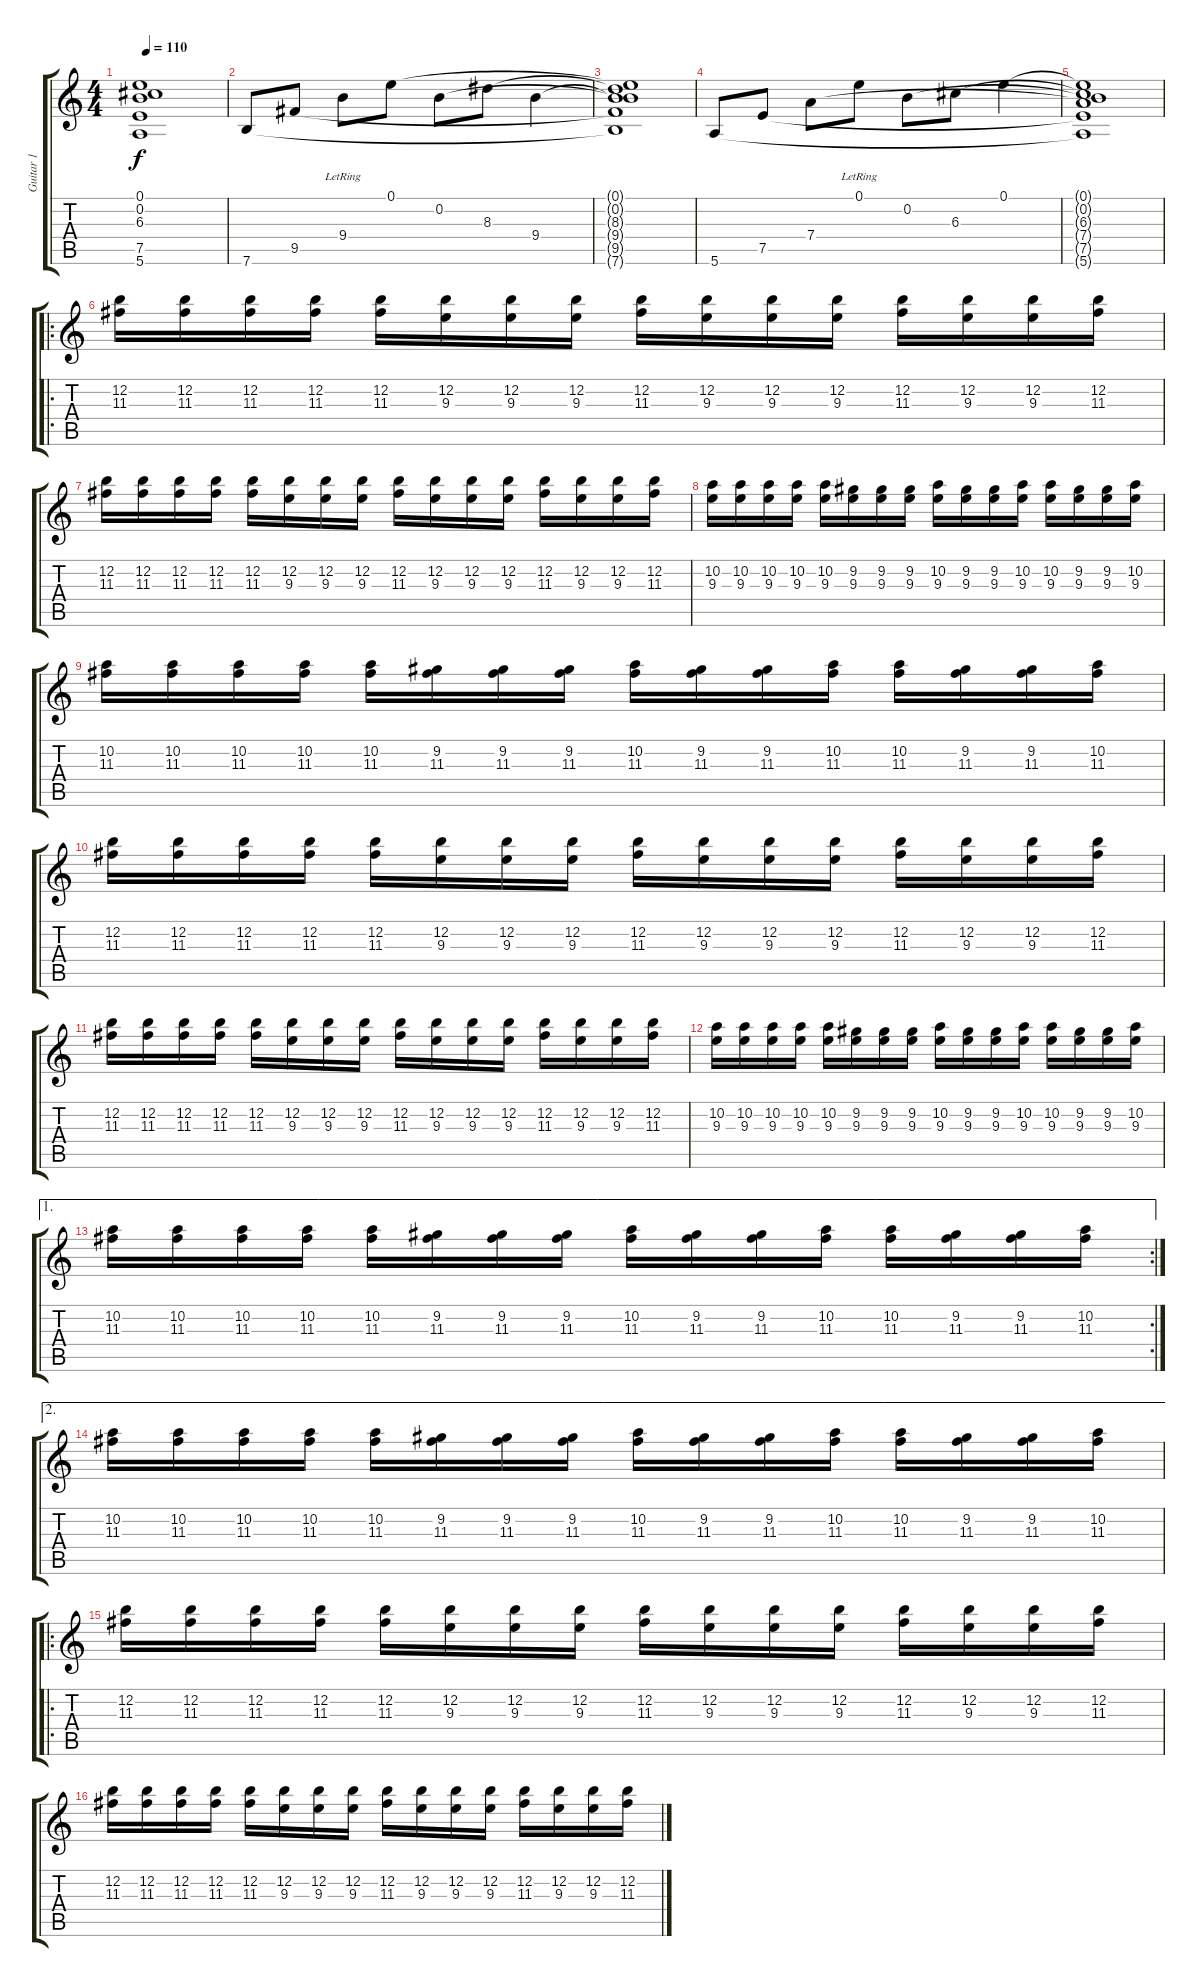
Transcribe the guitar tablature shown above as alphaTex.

\track ("Guitar 1" "Guitar 1") {instrument electricguitarclean}
\staff {score tabs}
\tuning (E4 B3 G3 D3 A2 E2) {hide}
\ts (4 4)
\tempo 110
\clef g2
\ks c
(0.1{t} 0.2{t} 6.3{t} 7.5{t} 5.6{t}).1{dy f} |
7.6.8 9.5.8 9.4{lr}.8 0.1.8 0.2.8 8.3.8 9.4.4 |
(0.1{t} 0.2{t} 8.3{t} 9.4{t} 9.5{t} 7.6{t}).1 |
5.6.8 7.5.8 7.4.8 0.1{lr}.8 0.2.8 6.3.8 0.1.4 |
(0.1{t} 0.2{t} 6.3{t} 7.4{t} 7.5{t} 5.6{t}).1 |
\ro
(12.2 11.3).16 (12.2 11.3).16 (12.2 11.3).16 (12.2 11.3).16 (12.2 11.3).16 (12.2 9.3).16 (12.2 9.3).16 (12.2 9.3).16 (12.2 11.3).16 (12.2 9.3).16 (12.2 9.3).16 (12.2 9.3).16 (12.2 11.3).16 (12.2 9.3).16 (12.2 9.3).16 (12.2 11.3).16 |
(12.2 11.3).16 (12.2 11.3).16 (12.2 11.3).16 (12.2 11.3).16 (12.2 11.3).16 (12.2 9.3).16 (12.2 9.3).16 (12.2 9.3).16 (12.2 11.3).16 (12.2 9.3).16 (12.2 9.3).16 (12.2 9.3).16 (12.2 11.3).16 (12.2 9.3).16 (12.2 9.3).16 (12.2 11.3).16 |
(10.2 9.3).16 (10.2 9.3).16 (10.2 9.3).16 (10.2 9.3).16 (10.2 9.3).16 (9.2 9.3).16 (9.2 9.3).16 (9.2 9.3).16 (10.2 9.3).16 (9.2 9.3).16 (9.2 9.3).16 (10.2 9.3).16 (10.2 9.3).16 (9.2 9.3).16 (9.2 9.3).16 (10.2 9.3).16 |
(10.2 11.3).16 (10.2 11.3).16 (10.2 11.3).16 (10.2 11.3).16 (10.2 11.3).16 (9.2 11.3).16 (9.2 11.3).16 (9.2 11.3).16 (10.2 11.3).16 (9.2 11.3).16 (9.2 11.3).16 (10.2 11.3).16 (10.2 11.3).16 (9.2 11.3).16 (9.2 11.3).16 (10.2 11.3).16 |
(12.2 11.3).16 (12.2 11.3).16 (12.2 11.3).16 (12.2 11.3).16 (12.2 11.3).16 (12.2 9.3).16 (12.2 9.3).16 (12.2 9.3).16 (12.2 11.3).16 (12.2 9.3).16 (12.2 9.3).16 (12.2 9.3).16 (12.2 11.3).16 (12.2 9.3).16 (12.2 9.3).16 (12.2 11.3).16 |
(12.2 11.3).16 (12.2 11.3).16 (12.2 11.3).16 (12.2 11.3).16 (12.2 11.3).16 (12.2 9.3).16 (12.2 9.3).16 (12.2 9.3).16 (12.2 11.3).16 (12.2 9.3).16 (12.2 9.3).16 (12.2 9.3).16 (12.2 11.3).16 (12.2 9.3).16 (12.2 9.3).16 (12.2 11.3).16 |
(10.2 9.3).16 (10.2 9.3).16 (10.2 9.3).16 (10.2 9.3).16 (10.2 9.3).16 (9.2 9.3).16 (9.2 9.3).16 (9.2 9.3).16 (10.2 9.3).16 (9.2 9.3).16 (9.2 9.3).16 (10.2 9.3).16 (10.2 9.3).16 (9.2 9.3).16 (9.2 9.3).16 (10.2 9.3).16 |
\ae 1
\rc 2
(10.2 11.3).16 (10.2 11.3).16 (10.2 11.3).16 (10.2 11.3).16 (10.2 11.3).16 (9.2 11.3).16 (9.2 11.3).16 (9.2 11.3).16 (10.2 11.3).16 (9.2 11.3).16 (9.2 11.3).16 (10.2 11.3).16 (10.2 11.3).16 (9.2 11.3).16 (9.2 11.3).16 (10.2 11.3).16 |
\ae 2
(10.2 11.3).16 (10.2 11.3).16 (10.2 11.3).16 (10.2 11.3).16 (10.2 11.3).16 (9.2 11.3).16 (9.2 11.3).16 (9.2 11.3).16 (10.2 11.3).16 (9.2 11.3).16 (9.2 11.3).16 (10.2 11.3).16 (10.2 11.3).16 (9.2 11.3).16 (9.2 11.3).16 (10.2 11.3).16 |
\ro
(12.2 11.3).16 (12.2 11.3).16 (12.2 11.3).16 (12.2 11.3).16 (12.2 11.3).16 (12.2 9.3).16 (12.2 9.3).16 (12.2 9.3).16 (12.2 11.3).16 (12.2 9.3).16 (12.2 9.3).16 (12.2 9.3).16 (12.2 11.3).16 (12.2 9.3).16 (12.2 9.3).16 (12.2 11.3).16 |
(12.2 11.3).16 (12.2 11.3).16 (12.2 11.3).16 (12.2 11.3).16 (12.2 11.3).16 (12.2 9.3).16 (12.2 9.3).16 (12.2 9.3).16 (12.2 11.3).16 (12.2 9.3).16 (12.2 9.3).16 (12.2 9.3).16 (12.2 11.3).16 (12.2 9.3).16 (12.2 9.3).16 (12.2 11.3).16
